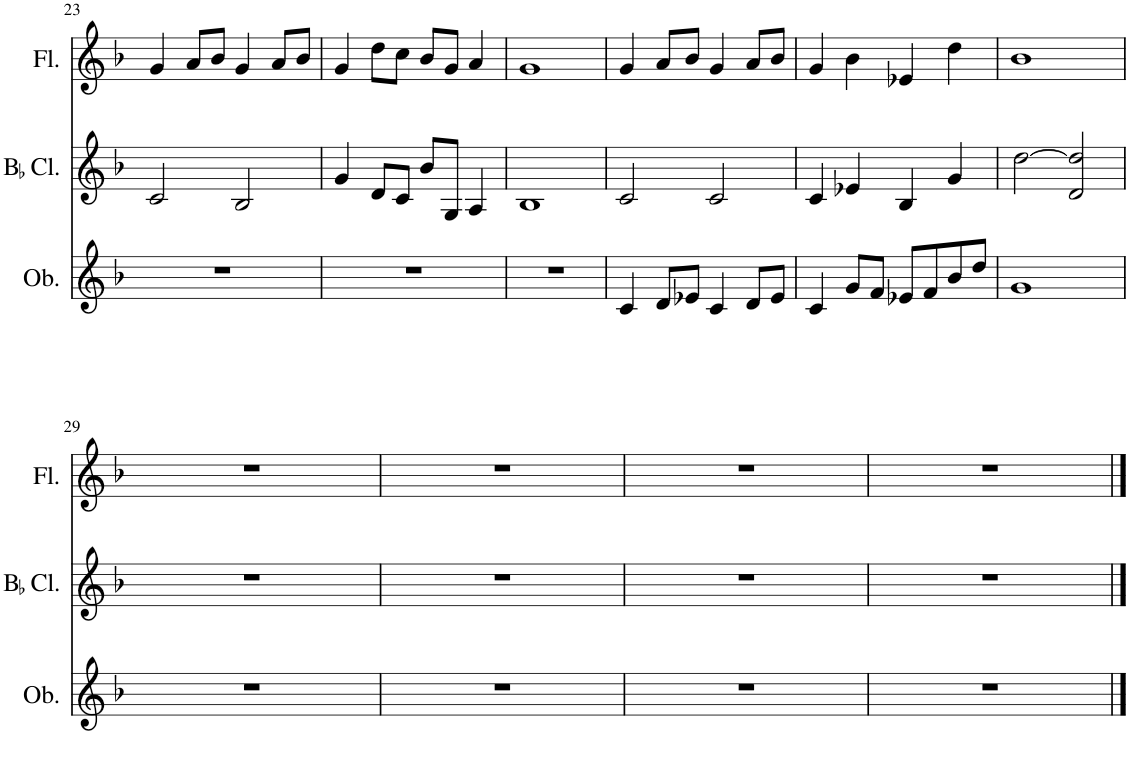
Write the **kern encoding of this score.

**kern	**kern	**kern
*part3	*part2	*part1
*staff3	*staff2	*staff1
*I"Oboe	*I"BaccidentalFlat Clarinet	*I"Flute
*I'Ob.	*I'BaccidentalFlat Cl.	*I'Fl.
!!LO:PB:g=z
*clefG2	*clefG2	*clefG2
*	*ITrd1c2	*
*k[b-]	*k[b-]	*k[b-]
*M4/4	*M4/4	*M4/4
=23	=23	=23
1r	2c/	4g/
.	.	8a/L
.	.	8b-/J
.	2B-/	4g/
.	.	8a/L
.	.	8b-/J
=24	=24	=24
1r	4g/	4g/
.	8d/L	8dd\L
.	8c/J	8cc\J
.	8b-/L	8b-/L
.	8G/J	8g/J
.	4A/	4a/
=25	=25	=25
1r	1B-	1g
=26	=26	=26
4c/	2c/	4g/
8d/L	.	8a/L
8e-X/J	.	8b-/J
4c/	2c/	4g/
8d/L	.	8a/L
8e-/J	.	8b-/J
=27	=27	=27
4c/	4c/	4g/
8g/L	4e-X/	4b-\
8f/J	.	.
8e-X/L	4B-/	4e-X/
8f/	.	.
8b-/	4g/	4dd\
8dd/J	.	.
=28	=28	=28
1g	[2dd\	1b-
.	2d/ 2dd/]	.
!!LO:LB:g=z
=29	=29	=29
1r	1r	1r
=30	=30	=30
1r	1r	1r
=31	=31	=31
1r	1r	1r
=32	=32	=32
1r	1r	1r
==	==	==
*-	*-	*-
